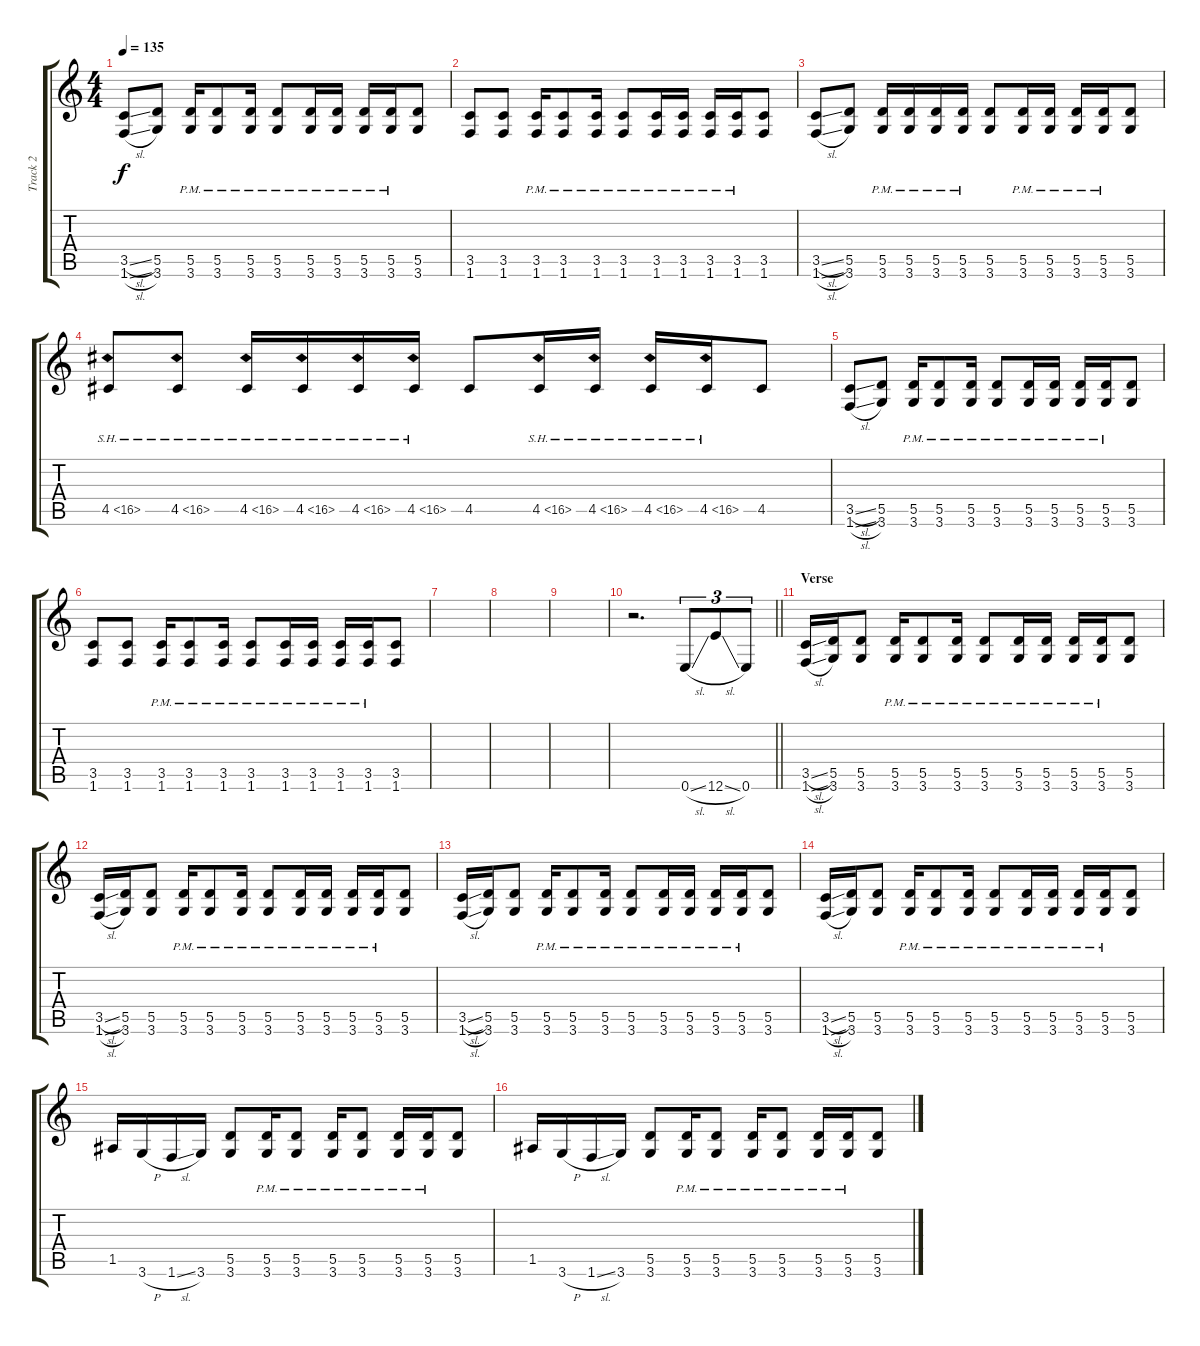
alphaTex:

\track ("Track 2" "Track 2") {instrument distortionguitar}
\staff {score tabs}
\tuning (E4 B3 G3 D3 A2 E2) {hide}
\ts (4 4)
\tempo 135
\clef g2
\ks c
(3.5{sl} 1.6{sl}).8{dy f} (5.5 3.6).8 (5.5{pm} 3.6{pm}).16 (5.5{pm} 3.6{pm}).8 (5.5{pm} 3.6{pm}).16 (5.5{pm} 3.6{pm}).8 (5.5{pm} 3.6{pm}).16 (5.5{pm} 3.6{pm}).16 (5.5{pm} 3.6{pm}).16 (5.5{pm} 3.6{pm}).16 (5.5 3.6).8 |
(3.5 1.6).8 (3.5 1.6).8 (3.5{pm} 1.6{pm}).16 (3.5{pm} 1.6{pm}).8 (3.5{pm} 1.6{pm}).16 (3.5{pm} 1.6{pm}).8 (3.5{pm} 1.6{pm}).16 (3.5{pm} 1.6{pm}).16 (3.5{pm} 1.6{pm}).16 (3.5{pm} 1.6{pm}).16 (3.5 1.6).8 |
(3.5{sl} 1.6{sl}).8 (5.5 3.6).8 (5.5{pm} 3.6{pm}).16 (5.5{pm} 3.6{pm}).16 (5.5{pm} 3.6{pm}).16 (5.5{pm} 3.6{pm}).16 (5.5 3.6).8 (5.5{pm} 3.6{pm}).16 (5.5{pm} 3.6{pm}).16 (5.5{pm} 3.6{pm}).16 (5.5{pm} 3.6{pm}).16 (5.5 3.6).8 |
4.5{sh 12}.8 4.5{sh 12}.8 4.5{sh 12}.16 4.5{sh 12}.16 4.5{sh 12}.16 4.5{sh 12}.16 4.5.8 4.5{sh 12}.16 4.5{sh 12}.16 4.5{sh 12}.16 4.5{sh 12}.16 4.5.8 |
(3.5{sl} 1.6{sl}).8 (5.5 3.6).8 (5.5{pm} 3.6{pm}).16 (5.5{pm} 3.6{pm}).8 (5.5{pm} 3.6{pm}).16 (5.5{pm} 3.6{pm}).8 (5.5{pm} 3.6{pm}).16 (5.5{pm} 3.6{pm}).16 (5.5{pm} 3.6{pm}).16 (5.5{pm} 3.6{pm}).16 (5.5 3.6).8 |
(3.5 1.6).8 (3.5 1.6).8 (3.5{pm} 1.6{pm}).16 (3.5{pm} 1.6{pm}).8 (3.5{pm} 1.6{pm}).16 (3.5{pm} 1.6{pm}).8 (3.5{pm} 1.6{pm}).16 (3.5{pm} 1.6{pm}).16 (3.5{pm} 1.6{pm}).16 (3.5{pm} 1.6{pm}).16 (3.5 1.6).8 |
|
|
|
\barLineRight lightlight
r.2{d} 0.6{sl}.8{tu (3 2)} 12.6{sl}.8{tu (3 2)} 0.6.8{tu (3 2)} |
\section ("" "Verse")
(3.5{sl} 1.6{sl}).16 (5.5 3.6).16 (5.5 3.6).8 (5.5{pm} 3.6{pm}).16 (5.5{pm} 3.6{pm}).8 (5.5{pm} 3.6{pm}).16 (5.5{pm} 3.6{pm}).8 (5.5{pm} 3.6{pm}).16 (5.5{pm} 3.6{pm}).16 (5.5{pm} 3.6{pm}).16 (5.5{pm} 3.6{pm}).16 (5.5 3.6).8 |
(3.5{sl} 1.6{sl}).16 (5.5 3.6).16 (5.5 3.6).8 (5.5{pm} 3.6{pm}).16 (5.5{pm} 3.6{pm}).8 (5.5{pm} 3.6{pm}).16 (5.5{pm} 3.6{pm}).8 (5.5{pm} 3.6{pm}).16 (5.5{pm} 3.6{pm}).16 (5.5{pm} 3.6{pm}).16 (5.5{pm} 3.6{pm}).16 (5.5 3.6).8 |
(3.5{sl} 1.6{sl}).16 (5.5 3.6).16 (5.5 3.6).8 (5.5{pm} 3.6{pm}).16 (5.5{pm} 3.6{pm}).8 (5.5{pm} 3.6{pm}).16 (5.5{pm} 3.6{pm}).8 (5.5{pm} 3.6{pm}).16 (5.5{pm} 3.6{pm}).16 (5.5{pm} 3.6{pm}).16 (5.5{pm} 3.6{pm}).16 (5.5 3.6).8 |
(3.5{sl} 1.6{sl}).16 (5.5 3.6).16 (5.5 3.6).8 (5.5{pm} 3.6{pm}).16 (5.5{pm} 3.6{pm}).8 (5.5{pm} 3.6{pm}).16 (5.5{pm} 3.6{pm}).8 (5.5{pm} 3.6{pm}).16 (5.5{pm} 3.6{pm}).16 (5.5{pm} 3.6{pm}).16 (5.5{pm} 3.6{pm}).16 (5.5 3.6).8 |
1.5.16 3.6{h}.16 1.6{sl}.16 3.6.16 (5.5 3.6).8 (5.5{pm} 3.6{pm}).16 (5.5{pm} 3.6{pm}).8 (5.5{pm} 3.6{pm}).16 (5.5{pm} 3.6{pm}).8 (5.5{pm} 3.6{pm}).16 (5.5{pm} 3.6{pm}).16 (5.5 3.6).8 |
1.5.16 3.6{h}.16 1.6{sl}.16 3.6.16 (5.5 3.6).8 (5.5{pm} 3.6{pm}).16 (5.5{pm} 3.6{pm}).8 (5.5{pm} 3.6{pm}).16 (5.5{pm} 3.6{pm}).8 (5.5{pm} 3.6{pm}).16 (5.5{pm} 3.6{pm}).16 (5.5 3.6).8
